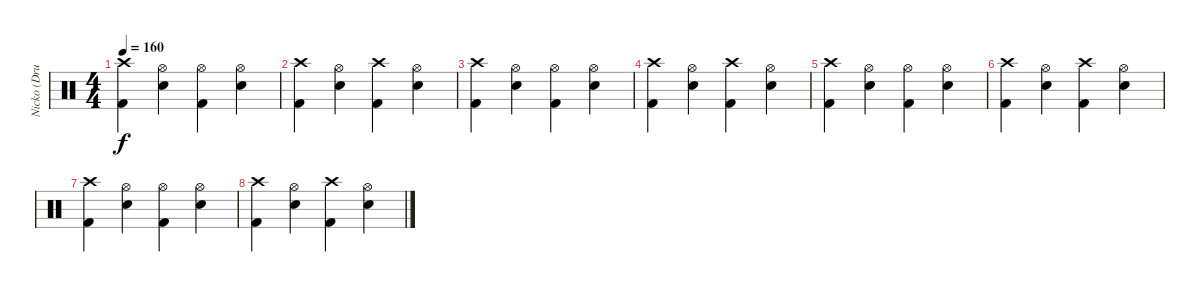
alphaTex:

\track ("Nicko (Drums)" "Nicko (Dru") {instrument percussion}
\staff {score}
\articulation defaults
\ts (4 4)
\tempo 160
\clef neutral
\ks c
("Crash high (hit)" "Kick (hit) 2").4{dy f} ("Hi-Hat (open)" "Snare (hit) 2").4 ("Hi-Hat (open)" "Kick (hit) 2").4 ("Hi-Hat (open)" "Snare (hit) 2").4 |
("Crash high (hit)" "Kick (hit) 2").4 ("Hi-Hat (open)" "Snare (hit) 2").4 ("Crash high (hit)" "Kick (hit) 2").4 ("Hi-Hat (open)" "Snare (hit) 2").4 |
("Crash high (hit)" "Kick (hit) 2").4 ("Hi-Hat (open)" "Snare (hit) 2").4 ("Hi-Hat (open)" "Kick (hit) 2").4 ("Hi-Hat (open)" "Snare (hit) 2").4 |
("Crash high (hit)" "Kick (hit) 2").4 ("Hi-Hat (open)" "Snare (hit) 2").4 ("Crash high (hit)" "Kick (hit) 2").4 ("Hi-Hat (open)" "Snare (hit) 2").4 |
("Crash high (hit)" "Kick (hit) 2").4 ("Hi-Hat (open)" "Snare (hit) 2").4 ("Hi-Hat (open)" "Kick (hit) 2").4 ("Hi-Hat (open)" "Snare (hit) 2").4 |
("Crash high (hit)" "Kick (hit) 2").4 ("Hi-Hat (open)" "Snare (hit) 2").4 ("Crash high (hit)" "Kick (hit) 2").4 ("Hi-Hat (open)" "Snare (hit) 2").4 |
("Crash high (hit)" "Kick (hit) 2").4 ("Hi-Hat (open)" "Snare (hit) 2").4 ("Hi-Hat (open)" "Kick (hit) 2").4 ("Hi-Hat (open)" "Snare (hit) 2").4 |
("Crash high (hit)" "Kick (hit) 2").4 ("Hi-Hat (open)" "Snare (hit) 2").4 ("Crash high (hit)" "Kick (hit) 2").4 ("Hi-Hat (open)" "Snare (hit) 2").4
